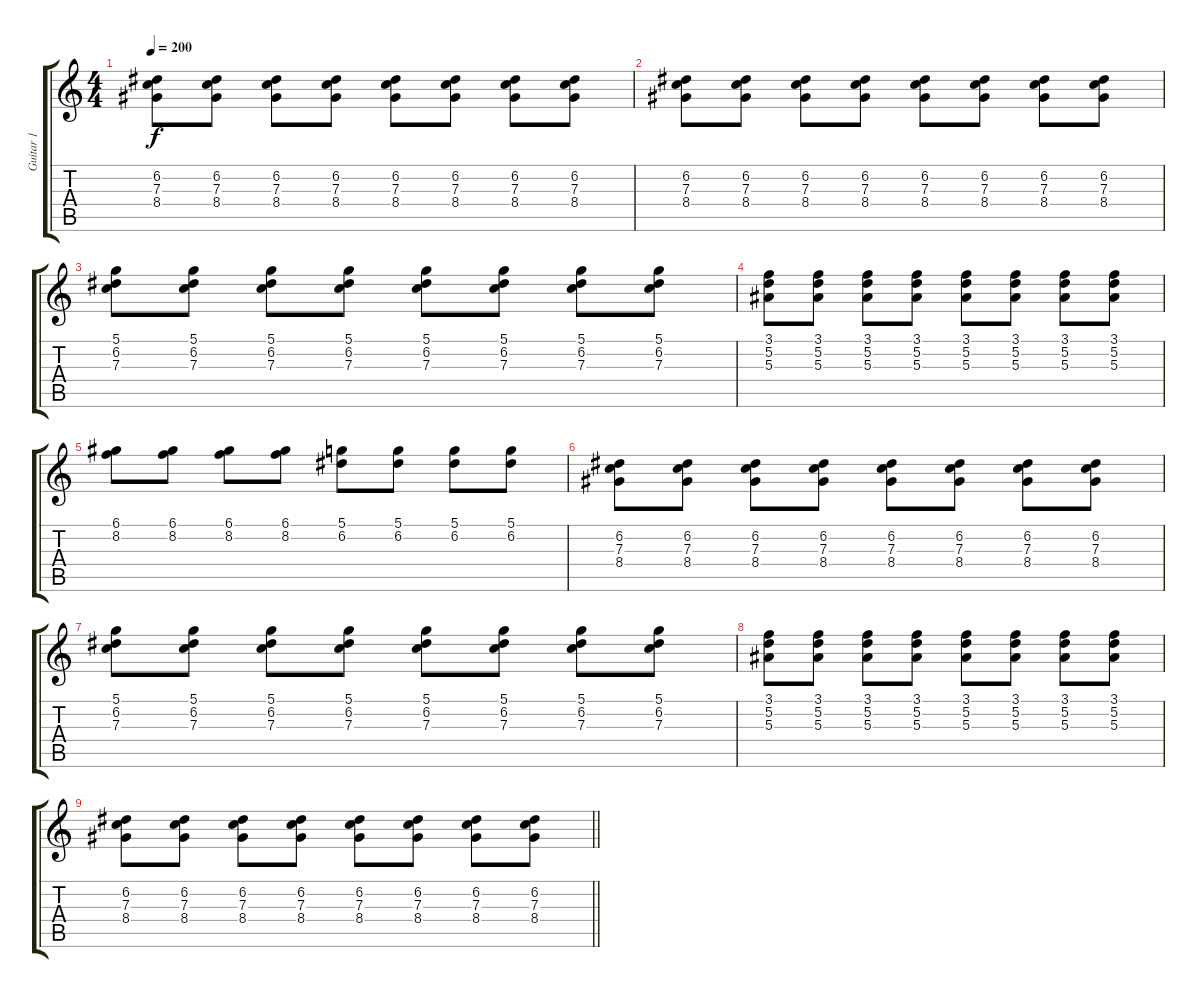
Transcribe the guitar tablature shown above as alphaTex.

\track ("Guitar 1" "Guitar 1") {instrument distortionguitar}
\staff {score tabs}
\tuning (D4 A3 F3 C3 G2 C2) {hide}
\ts (4 4)
\tempo 200
\clef g2
\ks c
(6.2 7.3 8.4).8{dy f} (6.2 7.3 8.4).8 (6.2 7.3 8.4).8 (6.2 7.3 8.4).8 (6.2 7.3 8.4).8 (6.2 7.3 8.4).8 (6.2 7.3 8.4).8 (6.2 7.3 8.4).8 |
(6.2 7.3 8.4).8 (6.2 7.3 8.4).8 (6.2 7.3 8.4).8 (6.2 7.3 8.4).8 (6.2 7.3 8.4).8 (6.2 7.3 8.4).8 (6.2 7.3 8.4).8 (6.2 7.3 8.4).8 |
(5.1 6.2 7.3).8 (5.1 6.2 7.3).8 (5.1 6.2 7.3).8 (5.1 6.2 7.3).8 (5.1 6.2 7.3).8 (5.1 6.2 7.3).8 (5.1 6.2 7.3).8 (5.1 6.2 7.3).8 |
(3.1 5.2 5.3).8 (3.1 5.2 5.3).8 (3.1 5.2 5.3).8 (3.1 5.2 5.3).8 (3.1 5.2 5.3).8 (3.1 5.2 5.3).8 (3.1 5.2 5.3).8 (3.1 5.2 5.3).8 |
(6.1 8.2).8 (6.1 8.2).8 (6.1 8.2).8 (6.1 8.2).8 (5.1 6.2).8 (5.1 6.2).8 (5.1 6.2).8 (5.1 6.2).8 |
(6.2 7.3 8.4).8 (6.2 7.3 8.4).8 (6.2 7.3 8.4).8 (6.2 7.3 8.4).8 (6.2 7.3 8.4).8 (6.2 7.3 8.4).8 (6.2 7.3 8.4).8 (6.2 7.3 8.4).8 |
(5.1 6.2 7.3).8 (5.1 6.2 7.3).8 (5.1 6.2 7.3).8 (5.1 6.2 7.3).8 (5.1 6.2 7.3).8 (5.1 6.2 7.3).8 (5.1 6.2 7.3).8 (5.1 6.2 7.3).8 |
(3.1 5.2 5.3).8 (3.1 5.2 5.3).8 (3.1 5.2 5.3).8 (3.1 5.2 5.3).8 (3.1 5.2 5.3).8 (3.1 5.2 5.3).8 (3.1 5.2 5.3).8 (3.1 5.2 5.3).8 |
\barLineRight lightlight
(6.2 7.3 8.4).8 (6.2 7.3 8.4).8 (6.2 7.3 8.4).8 (6.2 7.3 8.4).8 (6.2 7.3 8.4).8 (6.2 7.3 8.4).8 (6.2 7.3 8.4).8 (6.2 7.3 8.4).8
